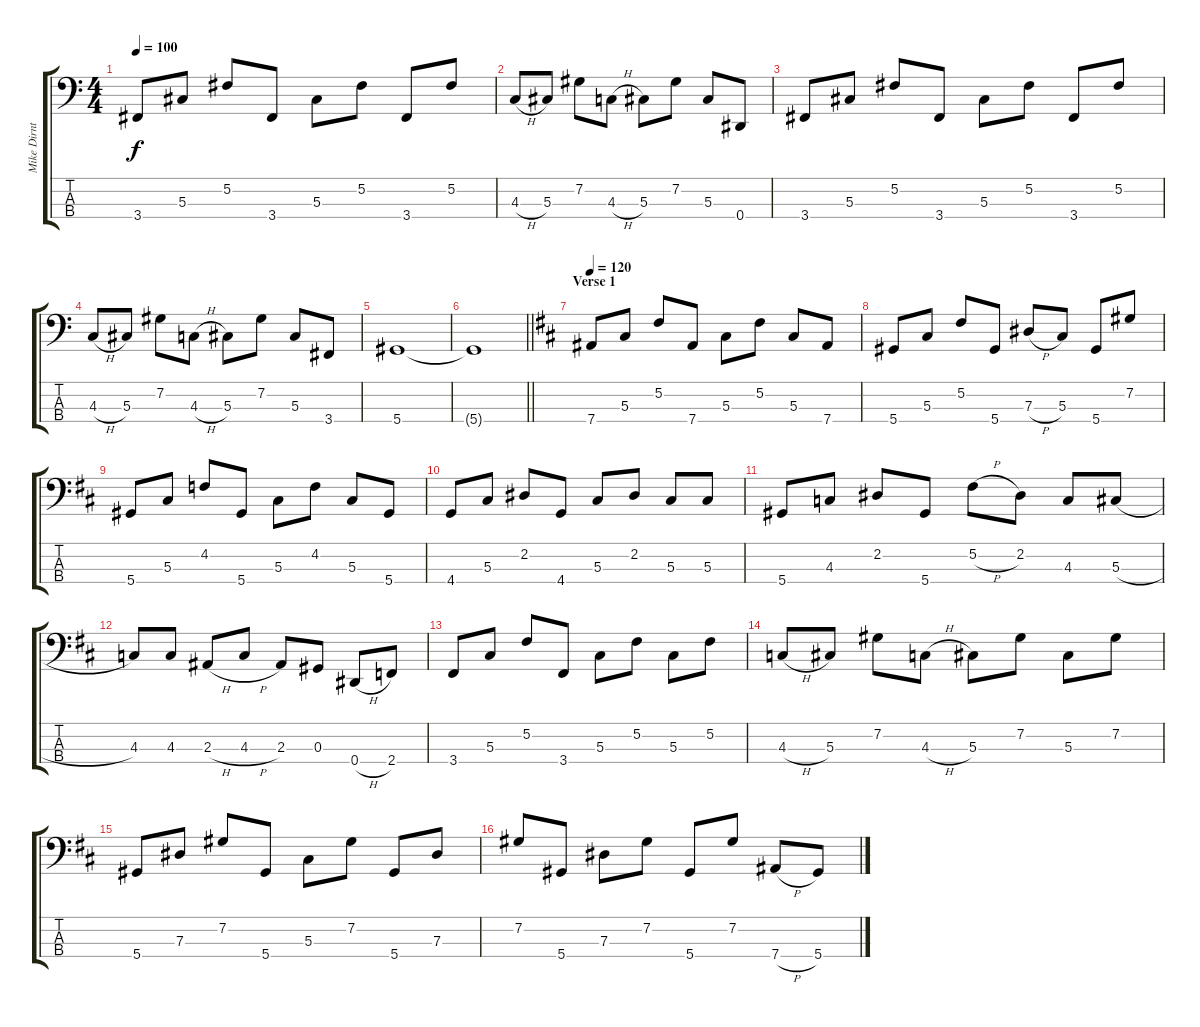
\track ("Mike Dirnt" "Mike Dirnt") {instrument electricbasspick}
\staff {score tabs}
\tuning (Gb2 Db2 Ab1 Eb1) {hide}
\ts (4 4)
\tempo 100
\clef f4
\ks c
3.4.8{dy f} 5.3.8 5.2.8 3.4.8 5.3.8 5.2.8 3.4.8 5.2.8 |
4.3{h}.8 5.3.8 7.2.8 4.3{h}.8 5.3.8 7.2.8 5.3.8 0.4.8 |
3.4.8 5.3.8 5.2.8 3.4.8 5.3.8 5.2.8 3.4.8 5.2.8 |
4.3{h}.8 5.3.8 7.2.8 4.3{h}.8 5.3.8 7.2.8 5.3.8 3.4.8 |
5.4.1 |
\barLineRight lightlight
5.4{t}.1 |
\section ("" "Verse 1")
\tempo 120
\ks d
7.4.8 5.3.8 5.2.8 7.4.8 5.3.8 5.2.8 5.3.8 7.4.8 |
5.4.8 5.3.8 5.2.8 5.4.8 7.3{h}.8 5.3.8 5.4.8 7.2.8 |
5.4.8 5.3.8 4.2.8 5.4.8 5.3.8 4.2.8 5.3.8 5.4.8 |
4.4.8 5.3.8 2.2.8 4.4.8 5.3.8 2.2.8 5.3.8 5.3.8 |
5.4.8 4.3.8 2.2.8 5.4.8 5.2{h}.8 2.2.8 4.3.8 5.3{h}.8 |
4.3.8 4.3.8 2.3{h}.8 4.3{h}.8 2.3.8 0.3.8 0.4{h}.8 2.4.8 |
3.4.8 5.3.8 5.2.8 3.4.8 5.3.8 5.2.8 5.3.8 5.2.8 |
4.3{h}.8 5.3.8 7.2.8 4.3{h}.8 5.3.8 7.2.8 5.3.8 7.2.8 |
5.4.8 7.3.8 7.2.8 5.4.8 5.3.8 7.2.8 5.4.8 7.3.8 |
7.2.8 5.4.8 7.3.8 7.2.8 5.4.8 7.2.8 7.4{h}.8 5.4.8
